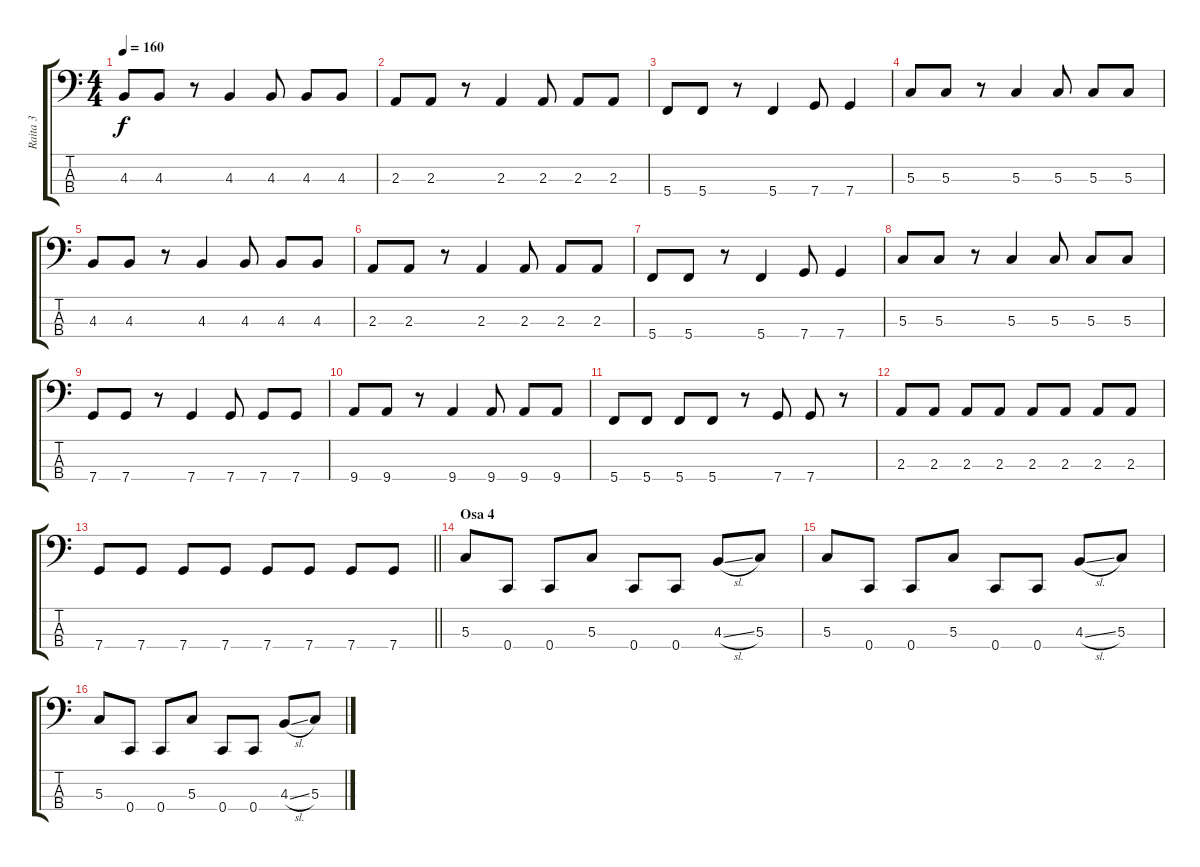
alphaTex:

\track ("Raita 3" "Raita 3") {instrument electricbassfinger}
\staff {score tabs}
\tuning (G2 C2 G1 C1) {hide}
\ts (4 4)
\tempo 160
\clef f4
\ks c
4.3.8{dy f} 4.3.8 r.8 4.3.4 4.3.8 4.3.8 4.3.8 |
2.3.8 2.3.8 r.8 2.3.4 2.3.8 2.3.8 2.3.8 |
5.4.8 5.4.8 r.8 5.4.4 7.4.8 7.4.4 |
5.3.8 5.3.8 r.8 5.3.4 5.3.8 5.3.8 5.3.8 |
4.3.8 4.3.8 r.8 4.3.4 4.3.8 4.3.8 4.3.8 |
2.3.8 2.3.8 r.8 2.3.4 2.3.8 2.3.8 2.3.8 |
5.4.8 5.4.8 r.8 5.4.4 7.4.8 7.4.4 |
5.3.8 5.3.8 r.8 5.3.4 5.3.8 5.3.8 5.3.8 |
7.4.8 7.4.8 r.8 7.4.4 7.4.8 7.4.8 7.4.8 |
9.4.8 9.4.8 r.8 9.4.4 9.4.8 9.4.8 9.4.8 |
5.4.8 5.4.8 5.4.8 5.4.8 r.8 7.4.8 7.4.8 r.8 |
2.3.8 2.3.8 2.3.8 2.3.8 2.3.8 2.3.8 2.3.8 2.3.8 |
\barLineRight lightlight
7.4.8 7.4.8 7.4.8 7.4.8 7.4.8 7.4.8 7.4.8 7.4.8 |
\section ("" "Osa 4")
5.3.8 0.4.8 0.4.8 5.3.8 0.4.8 0.4.8 4.3{sl}.8 5.3.8 |
5.3.8 0.4.8 0.4.8 5.3.8 0.4.8 0.4.8 4.3{sl}.8 5.3.8 |
5.3.8 0.4.8 0.4.8 5.3.8 0.4.8 0.4.8 4.3{sl}.8 5.3.8
